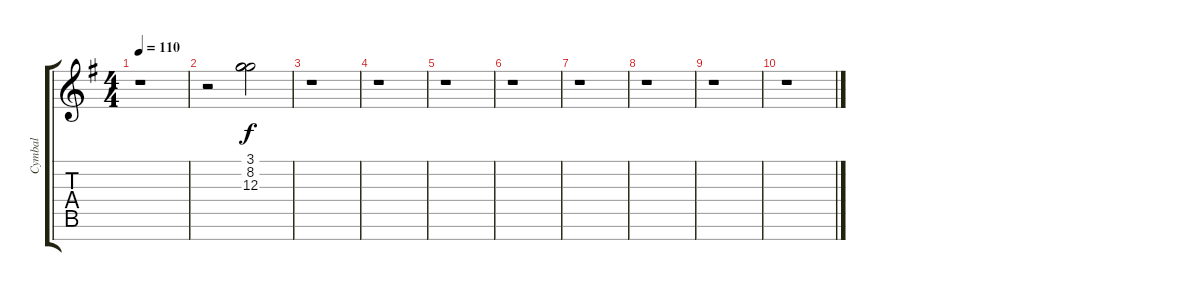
\track ("Cymbal" "Cymbal") {instrument reversecymbal}
\staff {score tabs}
\tuning (E5 B4 G4 D4 A3 E3 B2) {hide}
\ts (4 4)
\tempo 110
\clef g2
\ks g
r.1{dy f} |
r.2 (3.1 8.2 12.3).2 |
r.1 |
r.1 |
r.1 |
r.1 |
r.1 |
r.1 |
r.1 |
r.1
